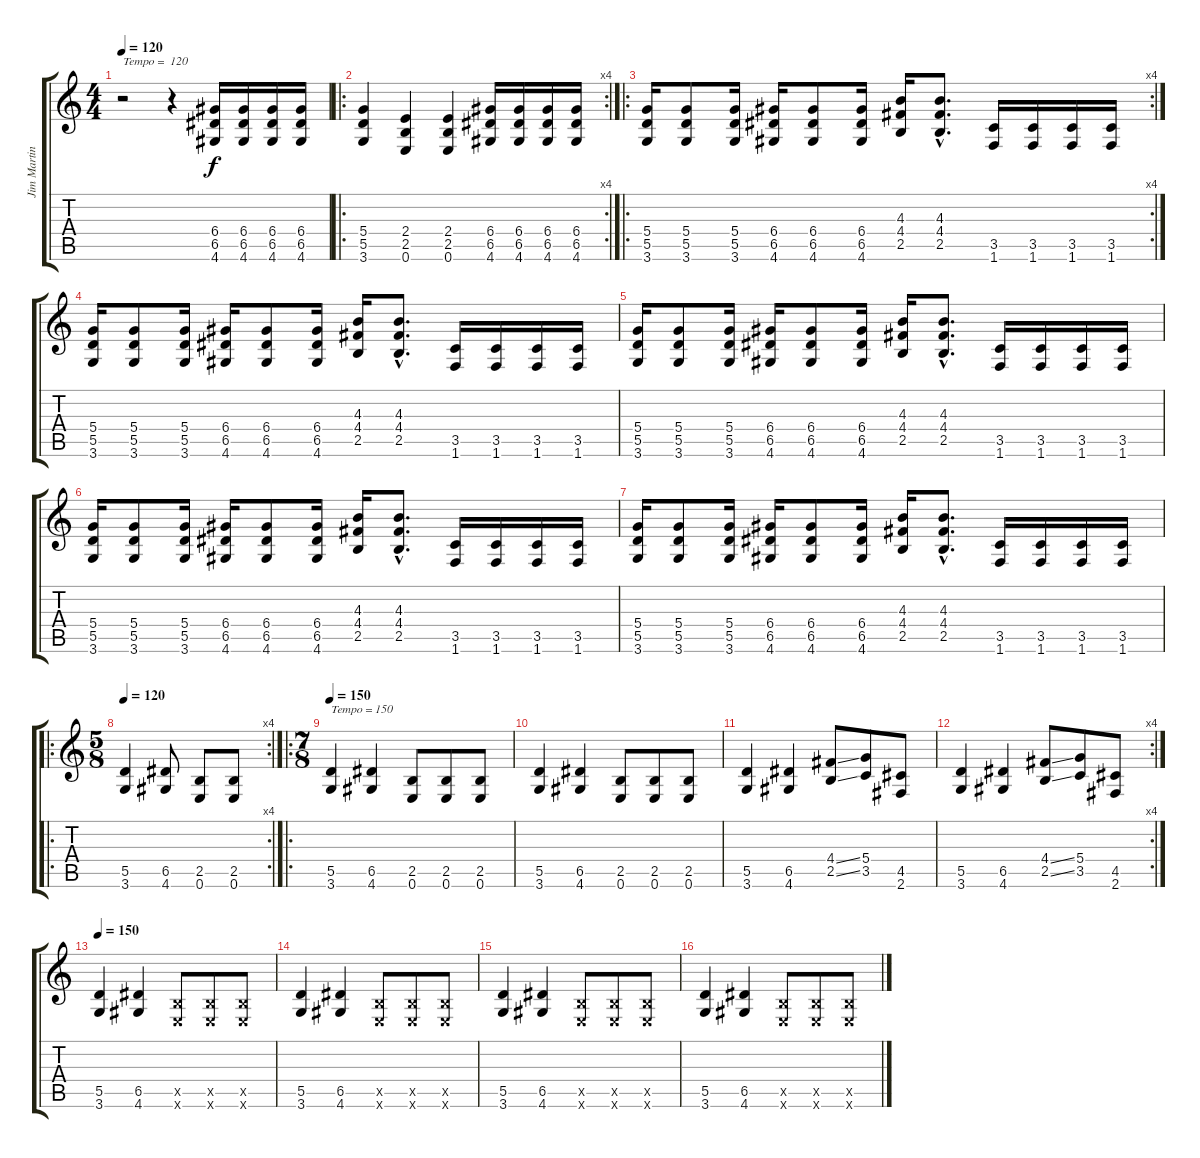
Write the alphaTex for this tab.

\track ("Jim Martin" "Jim Martin") {instrument distortionguitar}
\staff {score tabs}
\tuning (E4 B3 G3 D3 A2 E2) {hide}
\ts (4 4)
\tempo 120
\clef g2
\ks c
r.2{txt "Tempo =  120" dy f instrument distortionguitar} r.4 (6.4 6.5 4.6).16 (6.4 6.5 4.6).16 (6.4 6.5 4.6).16 (6.4 6.5 4.6).16 |
\ro
\rc 4
(5.4 5.5 3.6).4 (2.4 2.5 0.6).4 (2.4 2.5 0.6).4 (6.4 6.5 4.6).16 (6.4 6.5 4.6).16 (6.4 6.5 4.6).16 (6.4 6.5 4.6).16 |
\ro
\rc 4
(5.4 5.5 3.6).16 (5.4 5.5 3.6).8 (5.4 5.5 3.6).16 (6.4 6.5 4.6).16 (6.4 6.5 4.6).8 (6.4 6.5 4.6).16 (4.3 4.4 2.5).16 (4.3{hac} 4.4{hac} 2.5{hac}).8{d} (3.5 1.6).16 (3.5 1.6).16 (3.5 1.6).16 (3.5 1.6).16 |
(5.4 5.5 3.6).16 (5.4 5.5 3.6).8 (5.4 5.5 3.6).16 (6.4 6.5 4.6).16 (6.4 6.5 4.6).8 (6.4 6.5 4.6).16 (4.3 4.4 2.5).16 (4.3{hac} 4.4{hac} 2.5{hac}).8{d} (3.5 1.6).16 (3.5 1.6).16 (3.5 1.6).16 (3.5 1.6).16 |
(5.4 5.5 3.6).16 (5.4 5.5 3.6).8 (5.4 5.5 3.6).16 (6.4 6.5 4.6).16 (6.4 6.5 4.6).8 (6.4 6.5 4.6).16 (4.3 4.4 2.5).16 (4.3{hac} 4.4{hac} 2.5{hac}).8{d} (3.5 1.6).16 (3.5 1.6).16 (3.5 1.6).16 (3.5 1.6).16 |
(5.4 5.5 3.6).16 (5.4 5.5 3.6).8 (5.4 5.5 3.6).16 (6.4 6.5 4.6).16 (6.4 6.5 4.6).8 (6.4 6.5 4.6).16 (4.3 4.4 2.5).16 (4.3{hac} 4.4{hac} 2.5{hac}).8{d} (3.5 1.6).16 (3.5 1.6).16 (3.5 1.6).16 (3.5 1.6).16 |
(5.4 5.5 3.6).16 (5.4 5.5 3.6).8 (5.4 5.5 3.6).16 (6.4 6.5 4.6).16 (6.4 6.5 4.6).8 (6.4 6.5 4.6).16 (4.3 4.4 2.5).16 (4.3{hac} 4.4{hac} 2.5{hac}).8{d} (3.5 1.6).16 (3.5 1.6).16 (3.5 1.6).16 (3.5 1.6).16 |
\ro
\rc 4
\ts (5 8)
\tempo 120
(5.5 3.6).4 (6.5 4.6).8 (2.5 0.6).8 (2.5 0.6).8 |
\ro
\ts (7 8)
\tempo 150
(5.5 3.6).4{txt "Tempo = 150"} (6.5 4.6).4 (2.5 0.6).8 (2.5 0.6).8 (2.5 0.6).8 |
(5.5 3.6).4 (6.5 4.6).4 (2.5 0.6).8 (2.5 0.6).8 (2.5 0.6).8 |
(5.5 3.6).4 (6.5 4.6).4 (4.4{ss} 2.5{ss}).8 (5.4 3.5).8 (4.5 2.6).8 |
\rc 4
(5.5 3.6).4 (6.5 4.6).4 (4.4{ss} 2.5{ss}).8 (5.4 3.5).8 (4.5 2.6).8 |
\tempo 150
(5.5 3.6).4 (6.5 4.6).4 (2.5{x} 0.6{x}).8 (2.5{x} 0.6{x}).8 (2.5{x} 0.6{x}).8 |
(5.5 3.6).4 (6.5 4.6).4 (2.5{x} 0.6{x}).8 (2.5{x} 0.6{x}).8 (2.5{x} 0.6{x}).8 |
(5.5 3.6).4 (6.5 4.6).4 (2.5{x} 0.6{x}).8 (2.5{x} 0.6{x}).8 (2.5{x} 0.6{x}).8 |
(5.5 3.6).4 (6.5 4.6).4 (2.5{x} 0.6{x}).8 (2.5{x} 0.6{x}).8 (2.5{x} 0.6{x}).8
